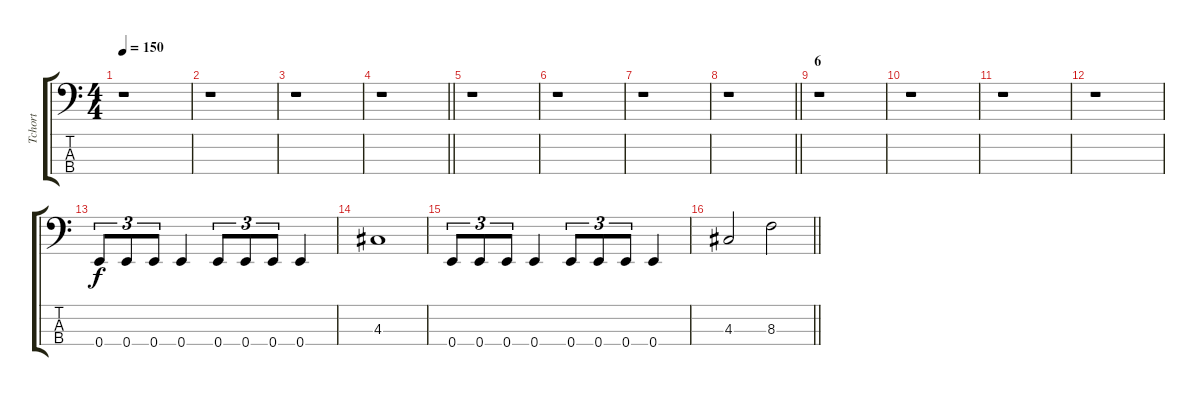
\track ("Tchort" "Tchort") {instrument electricbasspick}
\staff {score tabs}
\tuning (G2 D2 A1 E1) {hide}
\ts (4 4)
\section ("" "")
\tempo 150
\clef f4
\ks c
r.1{dy f} |
r.1 |
r.1 |
\barLineRight lightlight
r.1 |
\section ("" "")
r.1 |
r.1 |
r.1 |
\barLineRight lightlight
r.1 |
\section ("" "6")
r.1 |
r.1 |
r.1 |
r.1 |
0.4.8{tu (3 2)} 0.4.8{tu (3 2)} 0.4.8{tu (3 2)} 0.4.4 0.4.8{tu (3 2)} 0.4.8{tu (3 2)} 0.4.8{tu (3 2)} 0.4.4 |
4.3.1 |
0.4.8{tu (3 2)} 0.4.8{tu (3 2)} 0.4.8{tu (3 2)} 0.4.4 0.4.8{tu (3 2)} 0.4.8{tu (3 2)} 0.4.8{tu (3 2)} 0.4.4 |
\barLineRight lightlight
4.3.2 8.3.2
